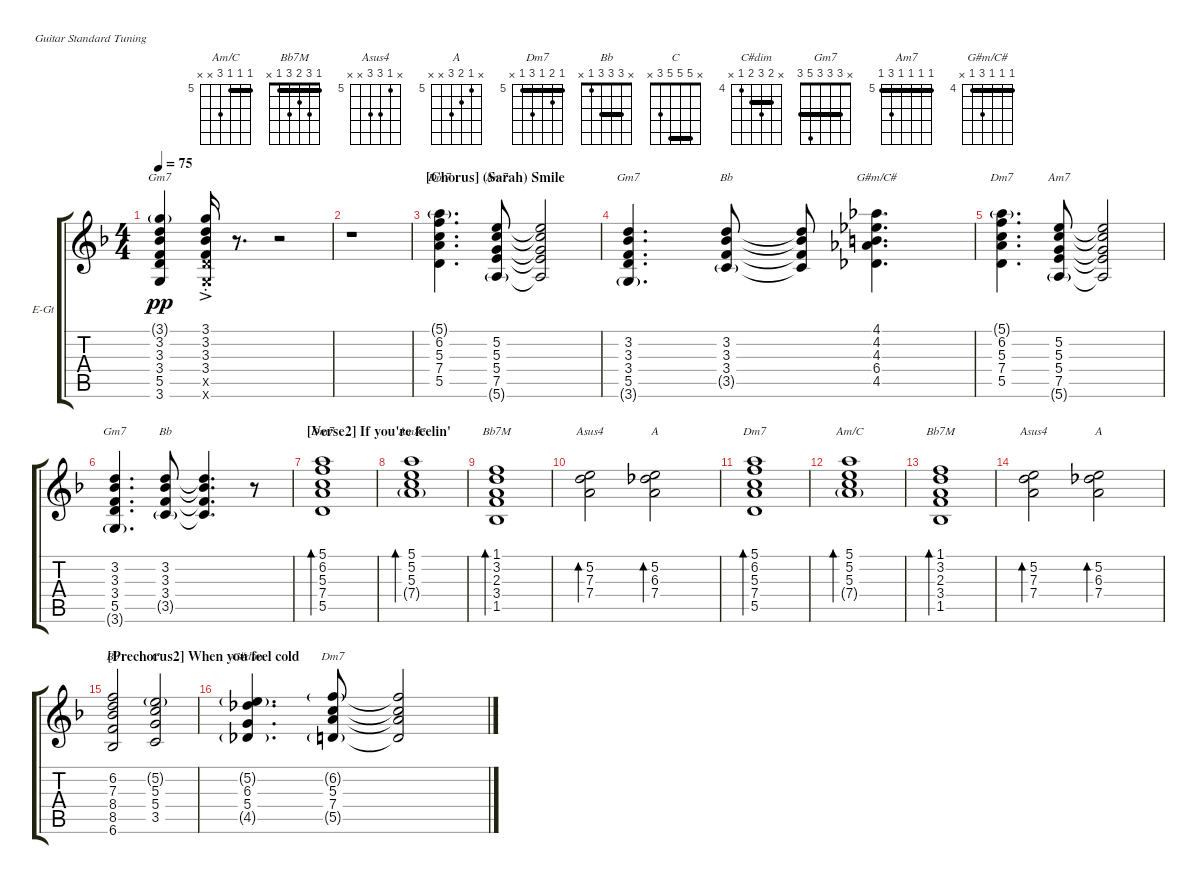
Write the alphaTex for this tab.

\defaultSystemsLayout 4
\bracketExtendMode groupsimilarinstruments
\firstSystemTrackNameOrientation horizontal
\otherSystemsTrackNameOrientation horizontal
\track ("Electric Guitar" "E-Gt") {instrument overdrivenguitar}
\staff {score tabs}
\tuning (E4 B3 G3 D3 A2 E2)
\chord ("Am/C" 5 5 5 7 x x) {firstfret 5 barre (5 5)}
\chord ("Bb7M" 1 3 2 3 1 x) {barre 1}
\chord ("Asus4" x 5 7 7 x x) {firstfret 5}
\chord ("A" x 5 6 7 x x) {firstfret 5}
\chord ("Dm7" 5 6 5 7 5 x) {firstfret 5 barre (5 5)}
\chord ("Bb" 6 6 7 8 8 6) {firstfret 6 barre (6 6)}
\chord ("C" x 5 5 5 3 x) {barre (5 5)}
\chord ("C#dim" x 5 6 5 4 x) {firstfret 4 barre 5}
\chord ("Gm7" x 3 3 3 5 3) {barre (3 3 3)}
\chord ("Am7" 5 5 5 5 7 5) {firstfret 5 barre (5 5 5 5)}
\chord ("Bb" x 3 3 3 1 x) {barre (3 3)}
\chord ("G#m/C#" 4 4 4 6 4 x) {firstfret 4 barre (4 4 4)}
\ts (4 4)
\tempo 75
\clef g2
\ks dminor
(3.6 5.5 3.4 3.3 3.2 3.1{g}).4{ch "Gm7" dy pp} (3.6{ac st x} 5.5{ac st x} 3.4{ac st} 3.3{ac st} 3.2{ac st} 3.1{ac st}).16 r.8{d} r.2 |
r.1 |
\section ("" "[Chorus] (Sarah) Smile")
(5.5 7.4 5.3 6.2 5.1{g}).4{d ch "Dm7"} (5.6{g} 7.5 5.4 5.3 5.2).8{ch "Am7"} (5.6{t} 7.5{t} 5.4{t} 5.3{t} 5.2{t}).2 |
(3.6{g} 5.5 3.4 3.3 3.2).4{d ch "Gm7"} (3.5{g} 3.4 3.3 3.2).8{ch "Bb"} (3.5{t} 3.4{t} 3.3{t} 3.2{t}).8 (4.3 4.1 4.2 6.4 4.5).4{d ch "G#m/C#"} |
(5.5 7.4 5.3 6.2 5.1{g}).4{d ch "Dm7"} (5.6{g} 7.5 5.4 5.3 5.2).8{ch "Am7"} (5.6{t} 7.5{t} 5.4{t} 5.3{t} 5.2{t}).2 |
(3.6{g} 5.5 3.4 3.3 3.2).4{d ch "Gm7"} (3.5{g} 3.4 3.3 3.2).8{ch "Bb"} (3.5{t} 3.4{t} 3.3{t} 3.2{t}).4{d} r.8 |
\section ("" "[Verse2] If you're feelin'")
(5.5 7.4 5.3 6.2 5.1).1{bd 42 ch "Dm7"} |
(5.1 5.2 5.3 7.4{g}).1{bd 54 ch "Am/C"} |
(1.1 3.2 2.3 3.4 1.5).1{bd 51 ch "Bb7M"} |
(5.2 7.3 7.4).2{bd 48 ch "Asus4"} (5.2 6.3 7.4).2{bd 45 ch "A"} |
(5.5 7.4 5.3 6.2 5.1).1{bd 42 ch "Dm7"} |
(5.1 5.2 5.3 7.4{g}).1{bd 54 ch "Am/C"} |
(1.1 3.2 2.3 3.4 1.5).1{bd 51 ch "Bb7M"} |
(5.2 7.3 7.4).2{bd 48 ch "Asus4"} (5.2 6.3 7.4).2{bd 45 ch "A"} |
\section ("" "[Prechorus2] When you feel cold")
(6.6 8.5 8.4 7.3 6.2).2{ch "Bb"} (3.5 5.4 5.3 5.2{g}).2{ch "C"} |
(4.5{g} 5.4 6.3 5.2{g}).4{d ch "C#dim"} (5.5{g} 7.4 5.3 6.2{g}).8{ch "Dm7"} (5.5{t} 7.4{t} 5.3{t} 6.2{t}).2
